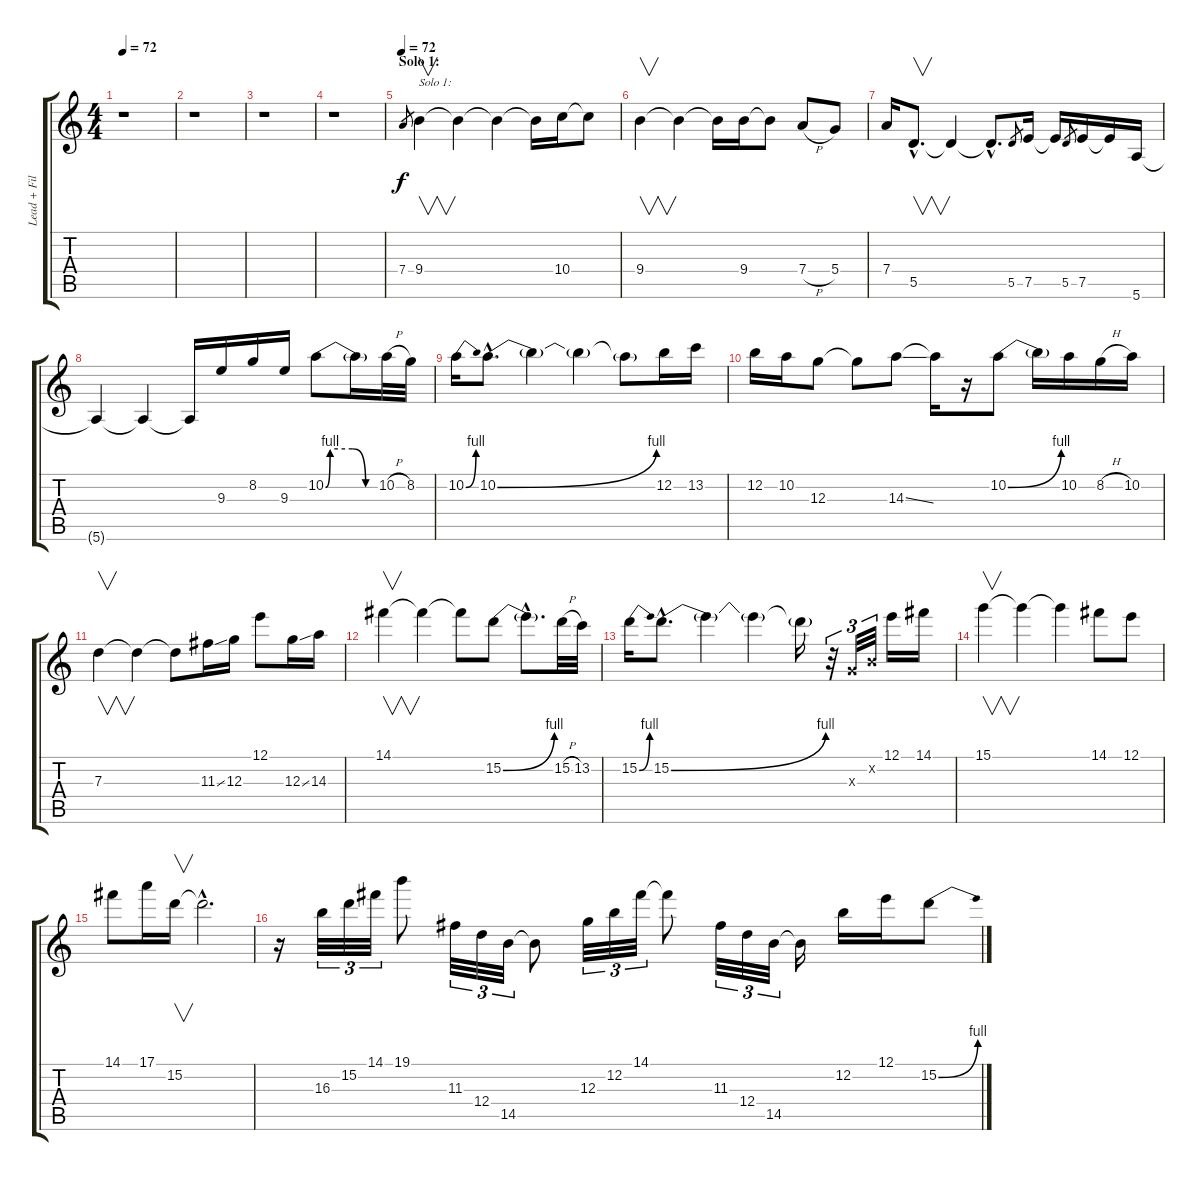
\track ("Lead + Fills" "Lead + Fil") {instrument distortionguitar}
\staff {score tabs}
\tuning (E4 B3 G3 D3 A2 E2) {hide}
\ts (4 4)
\tempo 72
\clef g2
\ks c
r.1{dy f} |
r.1 |
r.1 |
r.1 |
\section ("" "Solo 1:")
\tempo 72
7.4.8{gr} 9.4.4{v txt "Solo 1:" volume 12 instrument distortionguitar} 9.4{t}.4 9.4{t}.4 9.4{t}.16 10.4.16 10.4{t}.8 |
9.4.4{v} 9.4{t}.4 9.4{t}.16 9.4.16 9.4{t}.8 7.4{h}.8 5.4.8 |
7.4.16 5.5{hac}.8{v d} 5.5{t}.4 5.5{hac t}.8{d} 5.5.8{gr} 7.5.16 7.5{t}.16 5.5.8{gr} 7.5.16 7.5{t}.16 5.6.16 |
5.6{t}.4 5.6{t}.4 5.6{t}.16 9.3.16 8.2.16 9.3.16 10.2{be (custom 0 0 5 4 30 4 45 0 60 0)}.8 10.2{t}.16 10.2{h}.32 8.2.32 |
10.2{be (bend 0 0 60 4)}.16 10.2{be (bend 0 0 60 4) hac}.8{d} 10.2{t}.4 10.2{t}.4 10.2{t}.8 12.2.16 13.2.16 |
12.2.16 10.2.16 12.3.8 12.3{t}.8 14.3{ss}.8 14.3{t}.16 r.16 10.2{be (bend 0 0 60 4)}.8 10.2{t}.16 10.2.16 8.2{h}.16 10.2.16 |
7.3.4{v} 7.3{t}.4 7.3{t}.8 11.3{ss}.16 12.3.16 12.1.8 12.3{ss}.16 14.3.16 |
14.1.4{v} 14.1{t}.4 14.1{t}.8 15.2{be (bend 0 0 60 4)}.8 15.2{hac t}.8{d} 15.2{h}.32 13.2.32 |
15.2{be (bend 0 0 60 4)}.16 15.2{be (bend 0 0 60 4) hac}.8{d} 15.2{t}.4 15.2{t}.4 15.2{t}.16 r.32{tu (3 2)} 0.3{x}.32{tu (3 2)} 0.2{x}.32{tu (3 2)} 12.1.16 14.1.16 |
15.1.4{v} 15.1{t}.4 15.1{t}.4 14.1.8 12.1.8 |
14.1.8 17.1.16 15.2.16{v} 15.2{hac t}.2{d} |
r.16 16.3.32{tu (3 2)} 15.2.32{tu (3 2)} 14.1.32{tu (3 2)} 19.1.8 11.3.32{tu (3 2)} 12.4.32{tu (3 2)} 14.5.32{tu (3 2)} 14.5{t}.8 12.3.32{tu (3 2)} 12.2.32{tu (3 2)} 14.1.32{tu (3 2)} 14.1{t}.8 11.3.32{tu (3 2)} 12.4.32{tu (3 2)} 14.5.32{tu (3 2)} 14.5{t}.16 12.2.16 12.1.16 15.2{be (bend 0 0 60 4)}.8
